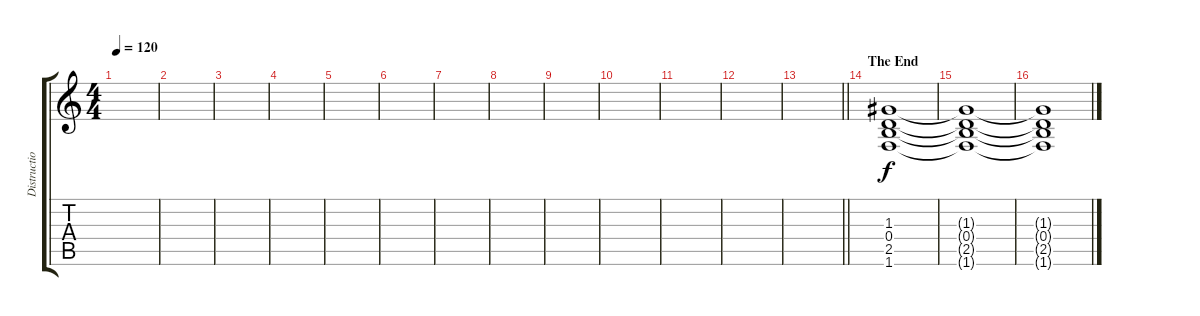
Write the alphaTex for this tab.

\track ("Distruction Guitar 2" "Distructio") {instrument distortionguitar}
\staff {score tabs}
\tuning (E4 B3 G3 D3 A2 E2) {hide}
\ts (4 4)
\tempo 120
\clef g2
\ks c
|
|
|
|
|
|
|
|
|
|
|
|
\barLineRight lightlight
|
\section ("" "The End")
(1.3 0.4 2.5 1.6).1{volume 0 balance 14} |
(1.3{t} 0.4{t} 2.5{t} 1.6{t}).1 |
(1.3{t} 0.4{t} 2.5{t} 1.6{t}).1
